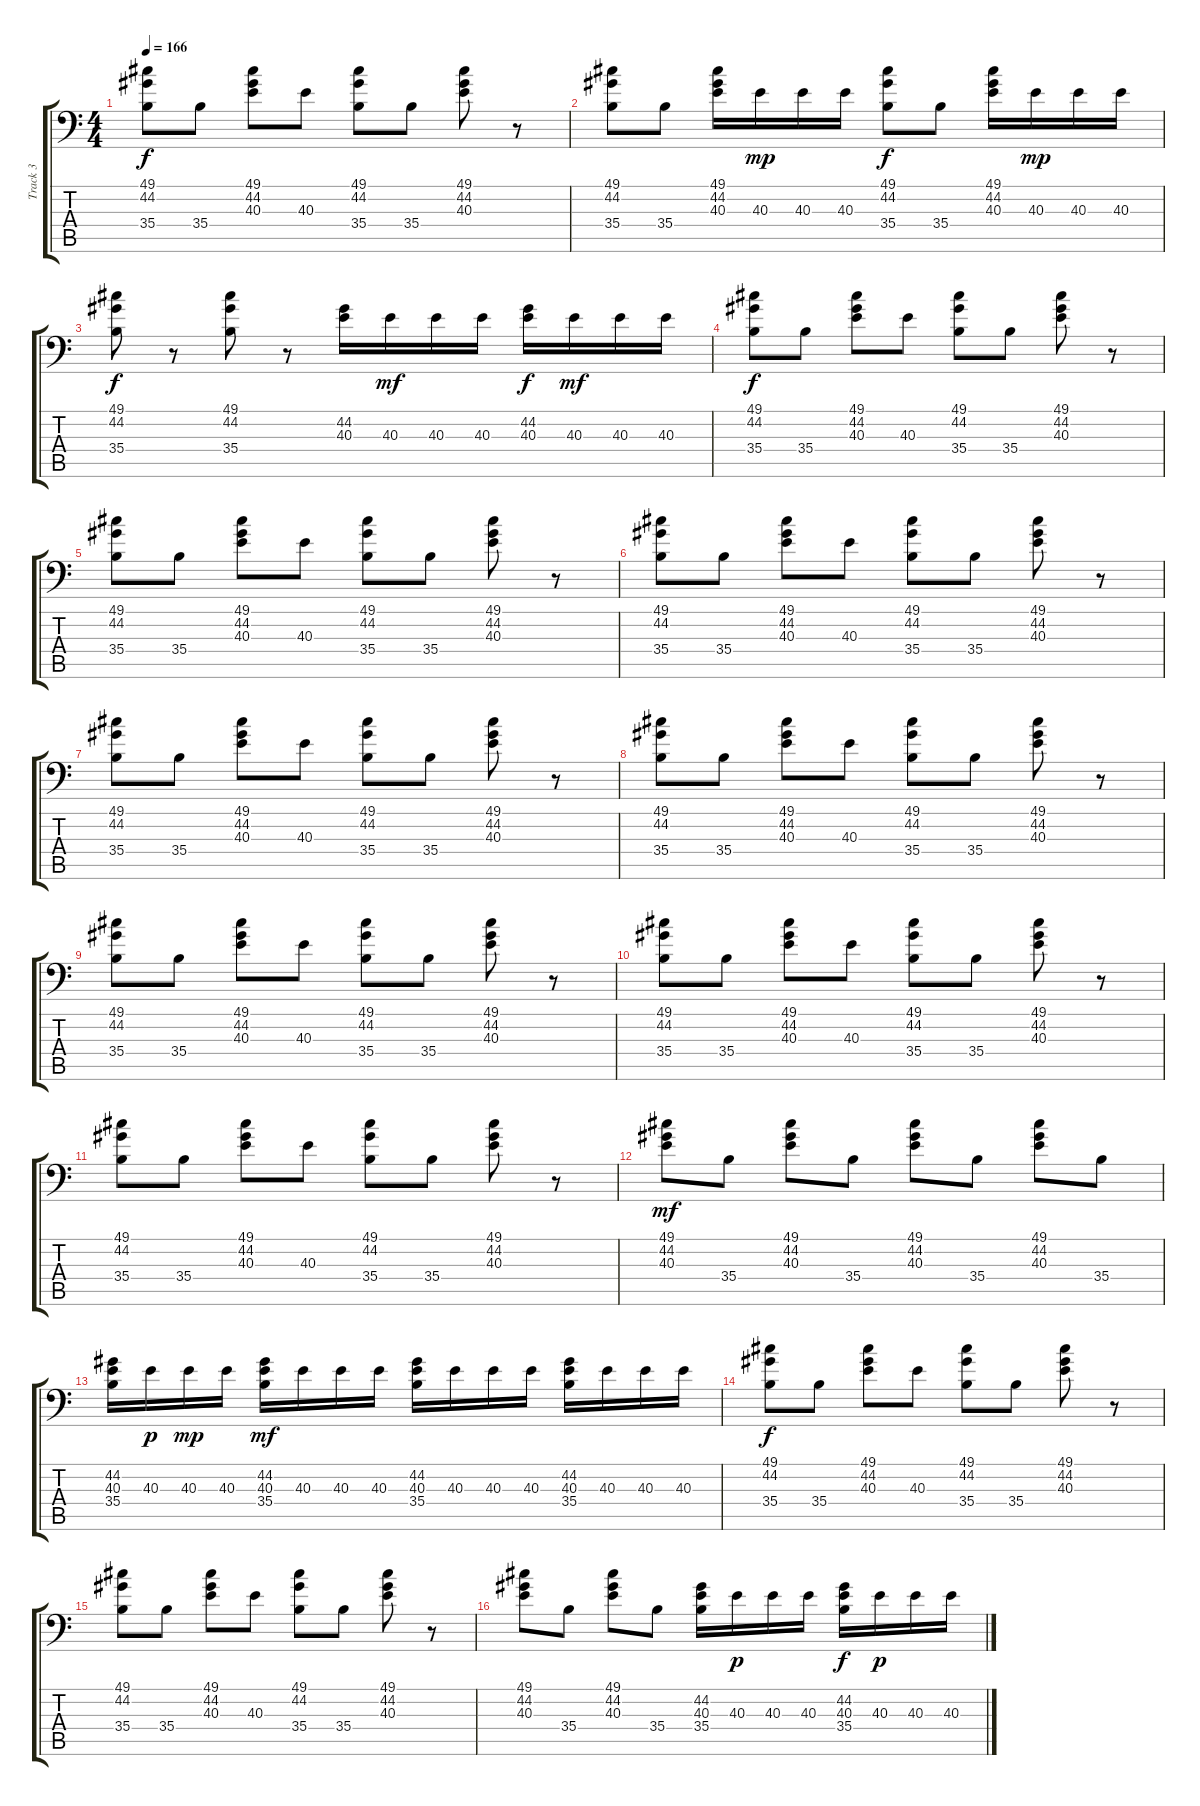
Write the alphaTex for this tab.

\track ("Track 3" "Track 3") {instrument acousticgrandpiano}
\staff {score tabs}
\tuning (C-1 C-1 C-1 C-1 C-1 C-1) {hide}
\ts (4 4)
\tempo 166
\clef f4
\ks c
(49.1 44.2 35.4).8{dy f} 35.4.8 (49.1 44.2 40.3).8 40.3.8 (49.1 44.2 35.4).8 35.4.8 (49.1 44.2 40.3).8 r.8 |
(49.1 44.2 35.4).8 35.4.8 (49.1 44.2 40.3).16 40.3.16{dy mp} 40.3.16 40.3.16 (49.1 44.2 35.4).8{dy f} 35.4.8 (49.1 44.2 40.3).16 40.3.16{dy mp} 40.3.16 40.3.16 |
(49.1 44.2 35.4).8{dy f} r.8 (49.1 44.2 35.4).8 r.8 (44.2 40.3).16 40.3.16{dy mf} 40.3.16 40.3.16 (44.2 40.3).16{dy f} 40.3.16{dy mf} 40.3.16 40.3.16 |
(49.1 44.2 35.4).8{dy f} 35.4.8 (49.1 44.2 40.3).8 40.3.8 (49.1 44.2 35.4).8 35.4.8 (49.1 44.2 40.3).8 r.8 |
(49.1 44.2 35.4).8 35.4.8 (49.1 44.2 40.3).8 40.3.8 (49.1 44.2 35.4).8 35.4.8 (49.1 44.2 40.3).8 r.8 |
(49.1 44.2 35.4).8 35.4.8 (49.1 44.2 40.3).8 40.3.8 (49.1 44.2 35.4).8 35.4.8 (49.1 44.2 40.3).8 r.8 |
(49.1 44.2 35.4).8 35.4.8 (49.1 44.2 40.3).8 40.3.8 (49.1 44.2 35.4).8 35.4.8 (49.1 44.2 40.3).8 r.8 |
(49.1 44.2 35.4).8 35.4.8 (49.1 44.2 40.3).8 40.3.8 (49.1 44.2 35.4).8 35.4.8 (49.1 44.2 40.3).8 r.8 |
(49.1 44.2 35.4).8 35.4.8 (49.1 44.2 40.3).8 40.3.8 (49.1 44.2 35.4).8 35.4.8 (49.1 44.2 40.3).8 r.8 |
(49.1 44.2 35.4).8 35.4.8 (49.1 44.2 40.3).8 40.3.8 (49.1 44.2 35.4).8 35.4.8 (49.1 44.2 40.3).8 r.8 |
(49.1 44.2 35.4).8 35.4.8 (49.1 44.2 40.3).8 40.3.8 (49.1 44.2 35.4).8 35.4.8 (49.1 44.2 40.3).8 r.8 |
(49.1 44.2 40.3).8{dy mf} 35.4.8 (49.1 44.2 40.3).8 35.4.8 (49.1 44.2 40.3).8 35.4.8 (49.1 44.2 40.3).8 35.4.8 |
(44.2 40.3 35.4).16 40.3.16{dy p} 40.3.16{dy mp} 40.3.16 (44.2 40.3 35.4).16{dy mf} 40.3.16 40.3.16 40.3.16 (44.2 40.3 35.4).16 40.3.16 40.3.16 40.3.16 (44.2 40.3 35.4).16 40.3.16 40.3.16 40.3.16 |
(49.1 44.2 35.4).8{dy f} 35.4.8 (49.1 44.2 40.3).8 40.3.8 (49.1 44.2 35.4).8 35.4.8 (49.1 44.2 40.3).8 r.8 |
(49.1 44.2 35.4).8 35.4.8 (49.1 44.2 40.3).8 40.3.8 (49.1 44.2 35.4).8 35.4.8 (49.1 44.2 40.3).8 r.8 |
(49.1 44.2 40.3).8 35.4.8 (49.1 44.2 40.3).8 35.4.8 (44.2 40.3 35.4).16 40.3.16{dy p} 40.3.16 40.3.16 (44.2 40.3 35.4).16{dy f} 40.3.16{dy p} 40.3.16 40.3.16
